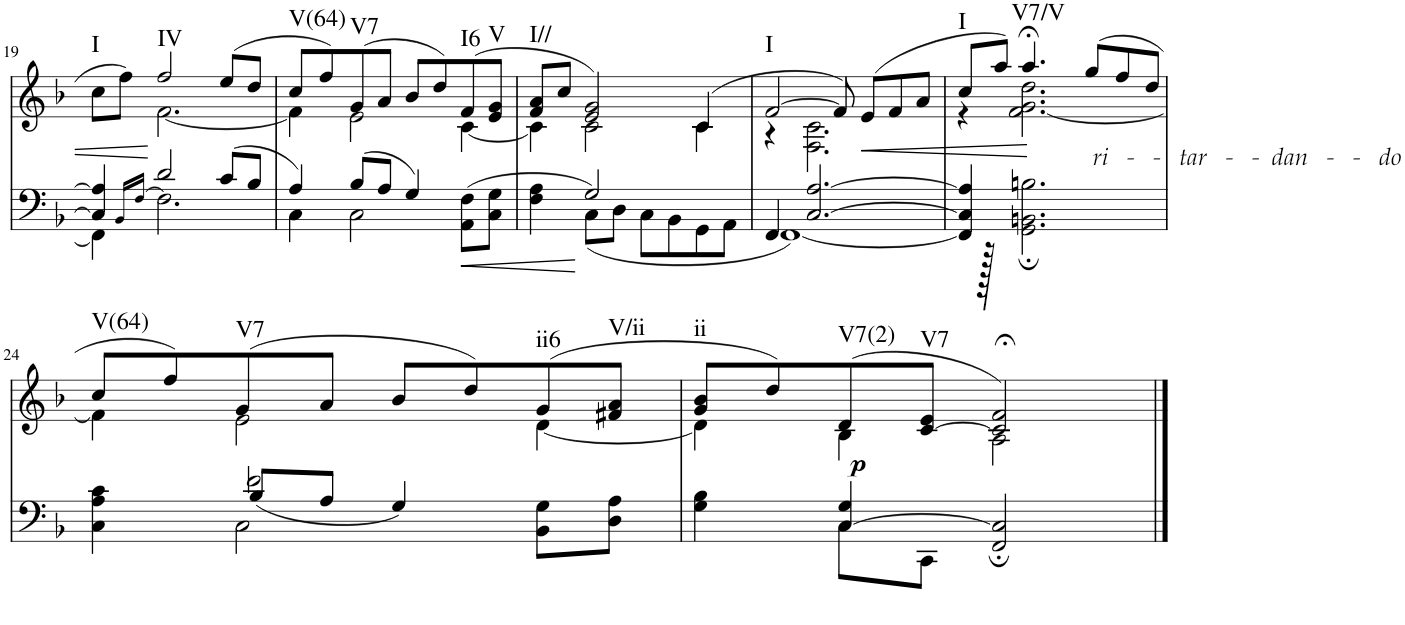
**kern	**kern	**dynam	**harte
*part1	*part1	*part1	*part1
*staff2	*staff1	*staff1/2	*
*I"Piano	*	*	*
*I'Pno.	*	*	*
!!LO:PB:g=z
*clefF4	*clefG2	*	*
*k[b-]	*k[b-]	*	*
*M4/4	*M4/4	*	*
*met(c)	*met(c)	*	*
=19	=19	=19	=19
*^	*^	*	*
*	*^	*	*	*	*
!	!	!	!	!	!	!LO:H:kt=I
4C/] 4A/]	4FF\]	8ryy	8cc\L	4ryy	.	N
*	*	*Xtuplet	*	*	*	*
.	.	24ryy	8ff\J	.	.	.
.	.	24BB-!/LL	.	.	.	.
.	.	[24F!/JJ	.	.	.	.
!	!	!	!	!	!	!LO:H:kt=IV
2d/	2.F\]	2.ryy	2ff/	[2.f\	.	N
8c/L	.	.	(8ee/L	.	.	.
8B-/J	.	.	8dd/J	.	.	.
*	*v	*v	*	*	*	*
=20	=20	=20	=20	=20	=20
!	!	!	!	!	!LO:H:kt=V(64)
4A/	4C\	8cc/L	4f\]	.	N
.	.	8ff/)	.	.	.
!	!	!	!	!	!LO:H:kt=V7
8B-/L	2C\	(8g/	2e\	.	N
8A/J	.	8a/J	.	.	.
4G/	.	8b-/L	.	.	.
.	.	8dd/)	.	.	.
!	!	!	!	!	!LO:H:kt=I6
8AA\ 8F\L	4ryy	(8f/	[4c\	.	N
!	!	!	!	!	!LO:H:kt=V
8C\ 8G\J	.	8e/ 8g/J	.	.	N
=21	=21	=21	=21	=21	=21
!	!	!	!	!	!LO:H:kt=I//
4F\ 4A\	4ryy	8f/ 8a/L	4c\]	.	N
.	.	8cc/J	.	.	.
2G/	8C\L	2e/ 2g/)	2c\	.	.
.	8D\J	.	.	.	.
.	8C\L	.	.	.	.
.	8BB-\	.	.	.	.
4ryy	8GG\	(4c/	4c\	.	.
.	8AA\J	.	.	.	.
=22	=22	=22	=22	=22	=22
!	!	!	!	!	!LO:H:kt=I
4FF/	[1FF	[2f/	4r	.	N
[2.C/ [2.A/	.	.	2.F\ 2.c\	.	.
.	.	8f/])	.	.	.
!	!	!	!	!LO:HP:b	!
.	.	(8e/L	.	<	.
.	.	8f/	.	.	.
.	.	8a/J	.	.	.
=23	=23	=23	=23	=23	=23
*	*^	*	*^	*	*
!	!	!	!	!	!	!	!LO:H:kt=I
4FF/] 4C/] 4A/]	64ryy	640ryy	8cc/L	4r	64ryy	.	N
.	.	256r	.	.	.	.	.
.	.	1280%1273ryy	.	.	.	.	.
*	*	*	*	*v	*v	*	*
!	!	!	!	!	!	!LO:H:kt=V7/V
.	64%5ryy@	.	8aa;</J)	.	.	N
*	*	*	*	*^	*	*
.	16GG!: 16BBn!: 16Bn!:	.	.	.	16f!: 16g!: 16dd!:	.	.
2.GG\; 2.BBn\; 2.Bn\;	.	.	4.aa;</	[2.f\ 2.g\ 2.dd\	.	[	.
.	2ryy	.	.	.	2ryy	.	.
!	!	!	!LO:TX:b:i:t=ri   -   -   tar   -   -  dan   -   -   do	!	!	!	!
.	.	.	(8gg/L	.	.	.	.
.	.	.	8ff/	.	.	.	.
.	8...ryy	.	.	.	8...ryy	.	.
.	.	.	8dd/J	.	.	.	.
*	*	*	*	*v	*v	*	*
!!LO:LB:g=z
=24	=24	=24	=24	=24	=24	=24
!	!	!	!	!	!	!LO:H:kt=V(64)
4C\ 4A\ 4c\	4ryy	4ryy	8cc/L	4f\]	.	N
.	.	.	8ff/)	.	.	.
!	!	!	!	!	!	!LO:H:kt=V7
2c/	2C\	8B-/L	(8g/	2e\	.	N
.	.	8A/J	8a/J	.	.	.
.	.	4G/	8b-/L	.	.	.
.	.	.	8dd/)	.	.	.
!	!	!	!	!	!	!LO:H:kt=ii6
8BB-\ 8G\L	4ryy	4ryy	(8g/	[4d\	.	N
!	!	!	!	!	!	!LO:H:kt=V/ii
8D\ 8A\J	.	.	8f#X/ 8a/J	.	.	N
*	*v	*v	*	*	*	*
=25	=25	=25	=25	=25	=25
!	!	!	!	!	!LO:H:kt=ii
4G\ 4B-\	4ryy	8g/ 8b-/L	4d\]	.	N
.	.	8dd/)	.	.	.
!	!	!	!	!LO:DY:b	!LO:H:kt=V7(2)
[4C/ 4G/	8C\L	(8d/	4B-\	p	N
!	!	!	!	!	!LO:H:kt=V7
.	8CC\J	[8c/ 8e/J	.	.	N
!	!	!	!	!	!LO:H:kt=N.C.
2FF/; 2C/];	2ryy	2c/];< 2f/;<)	2A\	.	N
*v	*v	*	*	*	*
*	*v	*v	*	*
==	==	==	==
*-	*-	*-	*-
